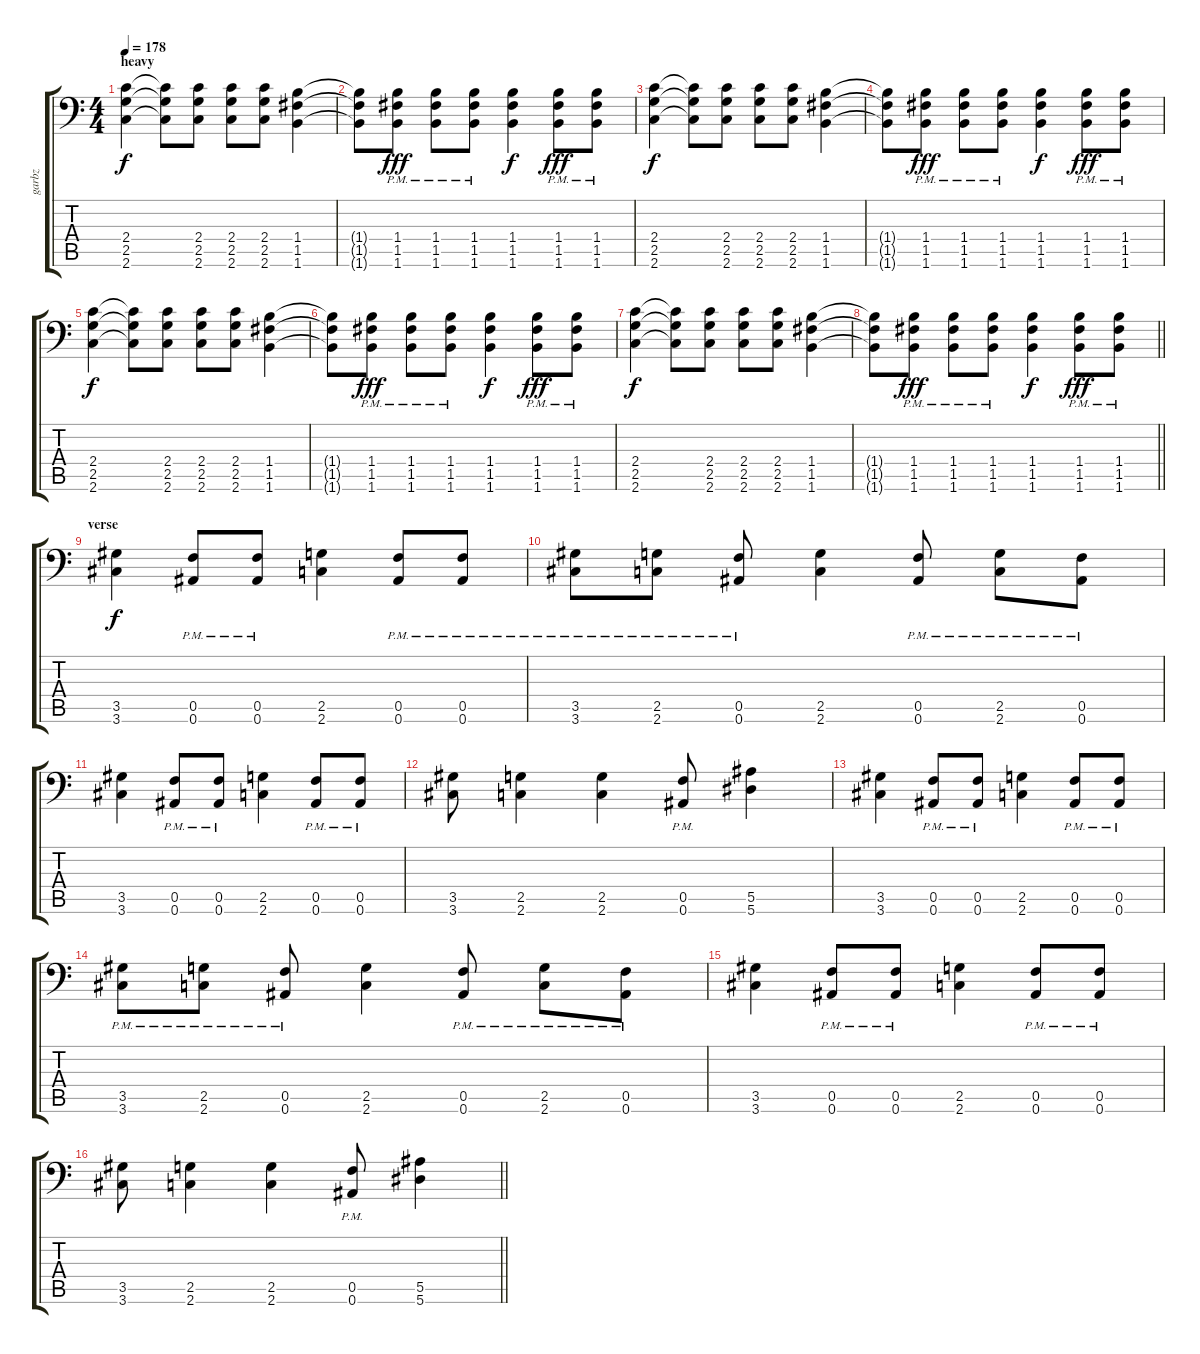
\track ("garbz" "garbz") {solo instrument overdrivenguitar}
\staff {score tabs}
\tuning (C4 G3 Eb3 Bb2 F2 Bb1) {hide}
\ts (4 4)
\section ("" "heavy")
\tempo 178
\clef f4
\ks c
(2.4 2.5 2.6).4{dy f} (2.4{t} 2.5{t} 2.6{t}).8 (2.4 2.5 2.6).8 (2.4 2.5 2.6).8 (2.4 2.5 2.6).8 (1.4 1.5 1.6).4 |
(1.4{t} 1.5{t} 1.6{t}).8 (1.4{pm} 1.5{pm} 1.6{pm}).8{dy fff} (1.4{pm} 1.5{pm} 1.6{pm}).8 (1.4{pm} 1.5{pm} 1.6{pm}).8 (1.4 1.5 1.6).4{dy f} (1.4{pm} 1.5{pm} 1.6{pm}).8{dy fff} (1.4{pm} 1.5{pm} 1.6{pm}).8 |
(2.4 2.5 2.6).4{dy f} (2.4{t} 2.5{t} 2.6{t}).8 (2.4 2.5 2.6).8 (2.4 2.5 2.6).8 (2.4 2.5 2.6).8 (1.4 1.5 1.6).4 |
(1.4{t} 1.5{t} 1.6{t}).8 (1.4{pm} 1.5{pm} 1.6{pm}).8{dy fff} (1.4{pm} 1.5{pm} 1.6{pm}).8 (1.4{pm} 1.5{pm} 1.6{pm}).8 (1.4 1.5 1.6).4{dy f} (1.4{pm} 1.5{pm} 1.6{pm}).8{dy fff} (1.4{pm} 1.5{pm} 1.6{pm}).8 |
(2.4 2.5 2.6).4{dy f} (2.4{t} 2.5{t} 2.6{t}).8 (2.4 2.5 2.6).8 (2.4 2.5 2.6).8 (2.4 2.5 2.6).8 (1.4 1.5 1.6).4 |
(1.4{t} 1.5{t} 1.6{t}).8 (1.4{pm} 1.5{pm} 1.6{pm}).8{dy fff} (1.4{pm} 1.5{pm} 1.6{pm}).8 (1.4{pm} 1.5{pm} 1.6{pm}).8 (1.4 1.5 1.6).4{dy f} (1.4{pm} 1.5{pm} 1.6{pm}).8{dy fff} (1.4{pm} 1.5{pm} 1.6{pm}).8 |
(2.4 2.5 2.6).4{dy f} (2.4{t} 2.5{t} 2.6{t}).8 (2.4 2.5 2.6).8 (2.4 2.5 2.6).8 (2.4 2.5 2.6).8 (1.4 1.5 1.6).4 |
\barLineRight lightlight
(1.4{t} 1.5{t} 1.6{t}).8 (1.4{pm} 1.5{pm} 1.6{pm}).8{dy fff} (1.4{pm} 1.5{pm} 1.6{pm}).8 (1.4{pm} 1.5{pm} 1.6{pm}).8 (1.4 1.5 1.6).4{dy f} (1.4{pm} 1.5{pm} 1.6{pm}).8{dy fff} (1.4{pm} 1.5{pm} 1.6{pm}).8 |
\section ("" "verse")
(3.5 3.6).4{dy f} (0.5{pm} 0.6{pm}).8 (0.5{pm} 0.6{pm}).8 (2.5 2.6).4 (0.5{pm} 0.6{pm}).8 (0.5{pm} 0.6{pm}).8 |
(3.5{pm} 3.6{pm}).8 (2.5{pm} 2.6{pm}).8 (0.5{pm} 0.6{pm}).8 (2.5 2.6).4 (0.5{pm} 0.6{pm}).8 (2.5{pm} 2.6{pm}).8 (0.5{pm} 0.6{pm}).8 |
(3.5 3.6).4 (0.5{pm} 0.6{pm}).8 (0.5{pm} 0.6{pm}).8 (2.5 2.6).4 (0.5{pm} 0.6{pm}).8 (0.5{pm} 0.6{pm}).8 |
(3.5 3.6).8 (2.5 2.6).4 (2.5 2.6).4 (0.5{pm} 0.6{pm}).8 (5.5 5.6).4 |
(3.5 3.6).4 (0.5{pm} 0.6{pm}).8 (0.5{pm} 0.6{pm}).8 (2.5 2.6).4 (0.5{pm} 0.6{pm}).8 (0.5{pm} 0.6{pm}).8 |
(3.5{pm} 3.6{pm}).8 (2.5{pm} 2.6{pm}).8 (0.5{pm} 0.6{pm}).8 (2.5 2.6).4 (0.5{pm} 0.6{pm}).8 (2.5{pm} 2.6{pm}).8 (0.5{pm} 0.6{pm}).8 |
(3.5 3.6).4 (0.5{pm} 0.6{pm}).8 (0.5{pm} 0.6{pm}).8 (2.5 2.6).4 (0.5{pm} 0.6{pm}).8 (0.5{pm} 0.6{pm}).8 |
\barLineRight lightlight
(3.5 3.6).8 (2.5 2.6).4 (2.5 2.6).4 (0.5{pm} 0.6{pm}).8 (5.5 5.6).4
